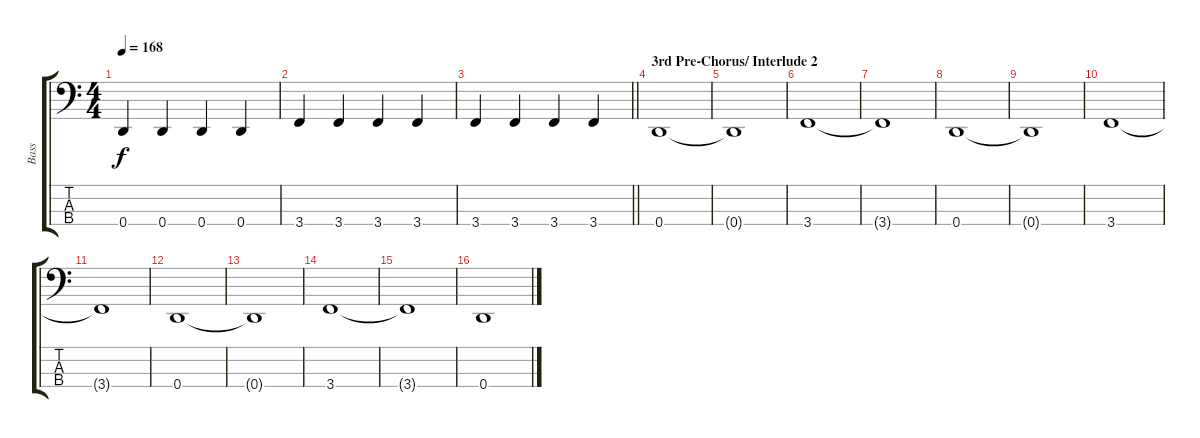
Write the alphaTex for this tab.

\track ("Bass" "Bass") {instrument electricbassfinger}
\staff {score tabs}
\tuning (G2 D2 A1 D1) {hide}
\ts (4 4)
\tempo 168
\clef f4
\ks c
0.4.4{dy f} 0.4.4 0.4.4 0.4.4 |
3.4.4 3.4.4 3.4.4 3.4.4 |
\barLineRight lightlight
3.4.4 3.4.4 3.4.4 3.4.4 |
\section ("" "3rd Pre-Chorus/ Interlude 2")
0.4.1 |
0.4{t}.1 |
3.4.1 |
3.4{t}.1 |
0.4.1 |
0.4{t}.1 |
3.4.1 |
3.4{t}.1 |
0.4.1 |
0.4{t}.1 |
3.4.1 |
3.4{t}.1 |
0.4.1
